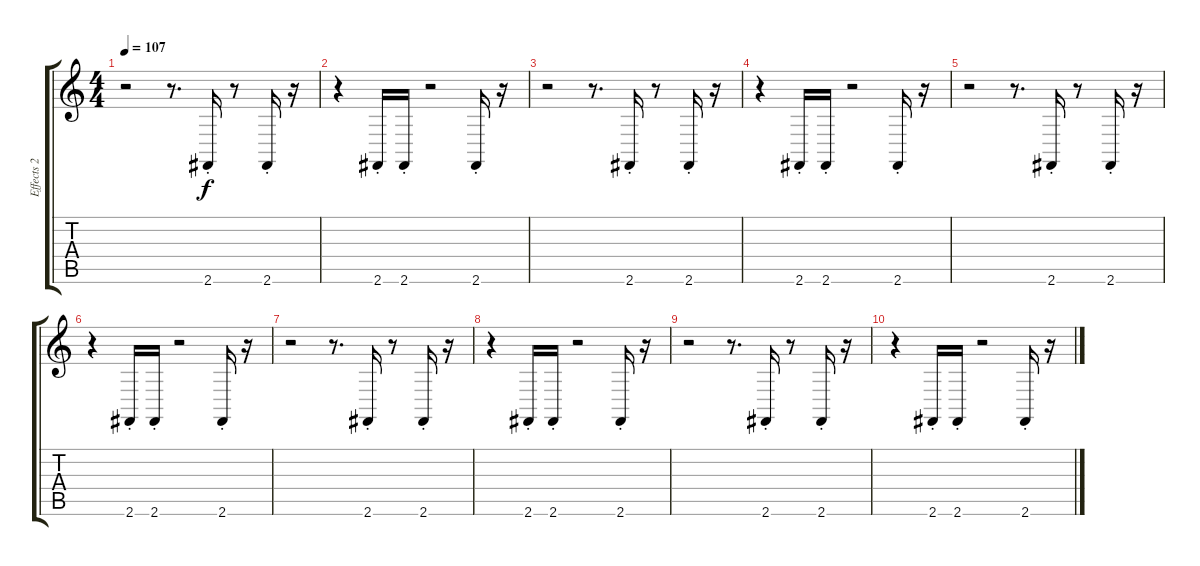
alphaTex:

\track ("Effects 2" "Effects 2") {instrument lead1square}
\staff {score tabs}
\tuning (E4 B3 G3 D3 A2 E2) {hide}
\ts (4 4)
\tempo 107
\clef g2
\ks c
r.2{dy f} r.8{d} 2.6{st}.16 r.8 2.6{st}.16 r.16 |
r.4 2.6{st}.16 2.6{st}.16 r.2 2.6{st}.16 r.16 |
r.2 r.8{d} 2.6{st}.16 r.8 2.6{st}.16 r.16 |
r.4 2.6{st}.16 2.6{st}.16 r.2 2.6{st}.16 r.16 |
r.2 r.8{d} 2.6{st}.16 r.8 2.6{st}.16 r.16 |
r.4 2.6{st}.16 2.6{st}.16 r.2 2.6{st}.16 r.16 |
r.2{volume 0} r.8{d} 2.6{st}.16 r.8 2.6{st}.16 r.16 |
r.4 2.6{st}.16 2.6{st}.16 r.2 2.6{st}.16 r.16 |
r.2 r.8{d} 2.6{st}.16 r.8 2.6{st}.16 r.16 |
r.4 2.6{st}.16 2.6{st}.16 r.2 2.6{st}.16 r.16
